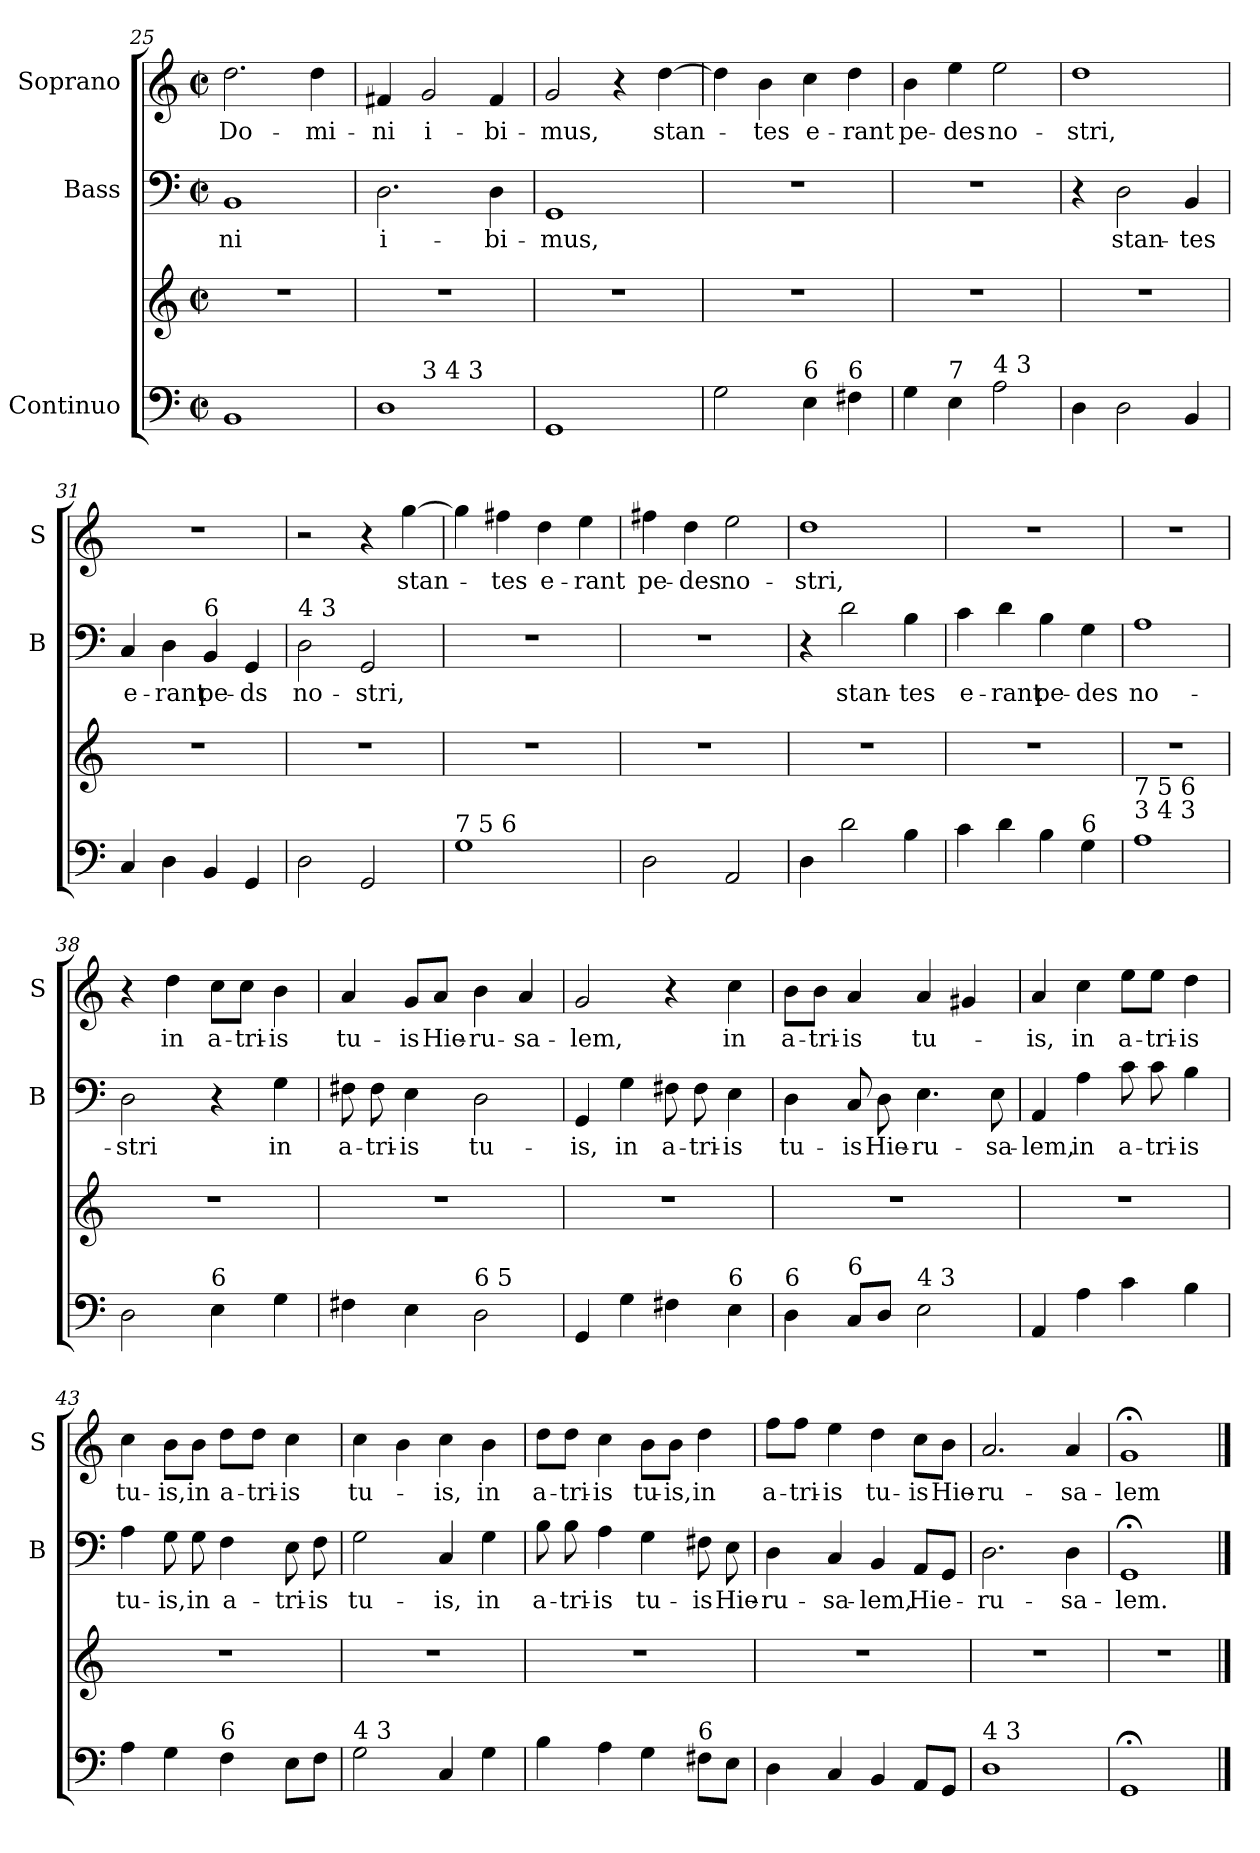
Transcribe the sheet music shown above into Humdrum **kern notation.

**kern	**kern	**kern	**text	**kern	**text
*part3	*part3	*part2	*part2	*part1	*part1
*staff4	*staff3	*staff2	*staff2	*staff1	*staff1
*I"Continuo	*	*I"Bass	*	*I"Soprano	*
*	*	*I'B	*	*I'S	*
!!LO:LB:g=z
*clefF4	*clefG2	*clefF4	*	*clefG2	*
*k[]	*k[]	*k[]	*	*k[]	*
*C:	*C:	*C:	*	*C:	*
*M2/2	*M2/2	*M2/2	*	*M2/2	*
*met(c|)	*met(c|)	*met(c|)	*	*met(c|)	*
=25	=25	=25	=25	=25	=25
!	!	!	!LO:LY:b	!	!LO:LY:b
1BB	1r	1BB	-ni	2.dd\	Do-
!	!	!	!	!	!LO:LY:b
.	.	.	.	4dd\	-mi-
=26	=26	=26	=26	=26	=26
!	!	!	!LO:LY:b	!	!LO:LY:b
*^	*	*	*	*	*
1D	4ryy	1r	2.D\	i-	4f#X/	-ni
!	!LO:TX:a:t=3  4  3	!	!	!	!	!
!	!	!	!	!	!	!LO:LY:b
.	2.ryy	.	.	.	2g/	i-
!	!	!	!	!LO:LY:b	!	!LO:LY:b
.	.	.	4D\	-bi-	4f#/	-bi-
=27	=27	=27	=27	=27	=27	=27
!	!	!	!	!LO:LY:b	!	!LO:LY:b
*v	*v	*	*	*	*	*
1GG	1r	1GG	-mus,	2g/	-mus,
.	.	.	.	4r	.
!	!	!	!	!	!LO:LY:b
.	.	.	.	[4dd\	stan-
=28	=28	=28	=28	=28	=28
2G\	1r	1r	.	4dd\]	.
!	!	!	!	!	!LO:LY:b
.	.	.	.	4b\	-tes
!LO:TX:a:t=6	!	!	!	!	!
!	!	!	!	!	!LO:LY:b
4E\	.	.	.	4cc\	e-
!LO:TX:a:t=6	!	!	!	!	!
!	!	!	!	!	!LO:LY:b
4F#X\	.	.	.	4dd\	-rant
=29	=29	=29	=29	=29	=29
!	!	!	!	!	!LO:LY:b
4G\	1r	1r	.	4b\	pe-
!LO:TX:a:t=7	!	!	!	!	!
!	!	!	!	!	!LO:LY:b
4E\	.	.	.	4ee\	-des
!LO:TX:a:t=4  3	!	!	!	!	!
!	!	!	!	!	!LO:LY:b
2A\	.	.	.	2ee\	no-
=30	=30	=30	=30	=30	=30
!	!	!	!	!	!LO:LY:b
4D\	1r	4r	.	1dd	-stri,
!	!	!	!LO:LY:b	!	!
2D\	.	2D\	stan-	.	.
!	!	!	!LO:LY:b	!	!
4BB/	.	4BB/	-tes	.	.
!!LO:LB:g=z
=31	=31	=31	=31	=31	=31
!	!	!	!LO:LY:b	!	!
4C/	1r	4C/	e-	1r	.
!	!	!	!LO:LY:b	!	!
4D\	.	4D\	-rant	.	.
!	!	!LO:TX:a:t=6	!	!	!
!	!	!	!LO:LY:b	!	!
4BB/	.	4BB/	pe-	.	.
!	!	!	!LO:LY:b	!	!
4GG/	.	4GG/	-ds	.	.
=32	=32	=32	=32	=32	=32
!	!	!LO:TX:a:t=4  3	!	!	!
!	!	!	!LO:LY:b	!	!
2D\	1r	2D\	no-	2r	.
!	!	!	!LO:LY:b	!	!
2GG/	.	2GG/	-stri,	4r	.
!	!	!	!	!	!LO:LY:b
.	.	.	.	[4gg\	stan-
=33	=33	=33	=33	=33	=33
!LO:TX:a:t=7  5  6	!	!	!	!	!
1G	1r	1r	.	4gg\]	.
!	!	!	!	!	!LO:LY:b
.	.	.	.	4ff#X\	-tes
!	!	!	!	!	!LO:LY:b
.	.	.	.	4dd\	e-
!	!	!	!	!	!LO:LY:b
.	.	.	.	4ee\	-rant
=34	=34	=34	=34	=34	=34
!	!	!	!	!	!LO:LY:b
2D\	1r	1r	.	4ff#X\	pe-
!	!	!	!	!	!LO:LY:b
.	.	.	.	4dd\	-des
!	!	!	!	!	!LO:LY:b
2AA/	.	.	.	2ee\	no-
=35	=35	=35	=35	=35	=35
!	!	!	!	!	!LO:LY:b
4D\	1r	4r	.	1dd	-stri,
!	!	!	!LO:LY:b	!	!
2d\	.	2d\	stan-	.	.
!	!	!	!LO:LY:b	!	!
4B\	.	4B\	-tes	.	.
!!LO:PB:g=z
=36	=36	=36	=36	=36	=36
!	!	!	!LO:LY:b	!	!
4c\	1r	4c\	e-	1r	.
!	!	!	!LO:LY:b	!	!
4d\	.	4d\	-rant	.	.
!	!	!	!LO:LY:b	!	!
4B\	.	4B\	pe-	.	.
!LO:TX:a:t=6	!	!	!	!	!
!	!	!	!LO:LY:b	!	!
4G\	.	4G\	-des	.	.
=37	=37	=37	=37	=37	=37
!	!LO:TX:b:t=7  5  6\n3  4  3	!	!	!	!
!	!	!	!LO:LY:b	!	!
1A	1r	1A	no-	1r	.
=38	=38	=38	=38	=38	=38
!	!	!	!LO:LY:b	!	!
2D\	1r	2D\	-stri	4r	.
!	!	!	!	!	!LO:LY:b
.	.	.	.	4dd\	in
!LO:TX:a:t=6	!	!	!	!	!
!	!	!	!	!	!LO:LY:b
4E\	.	4r	.	8cc\L	a-
!	!	!	!	!	!LO:LY:b
.	.	.	.	8cc\J	-tri-
!	!	!	!LO:LY:b	!	!LO:LY:b
4G\	.	4G\	in	4b\	-is
=39	=39	=39	=39	=39	=39
!	!	!	!LO:LY:b	!	!LO:LY:b
4F#X\	1r	8F#X\	a-	4a/	tu-
!	!	!	!LO:LY:b	!	!
.	.	8F#\	-tri-	.	.
!	!	!	!LO:LY:b	!	!LO:LY:b
4E\	.	4E\	-is	8g/L	-is
!	!	!	!	!	!LO:LY:b
.	.	.	.	8a/J	Hie-
!LO:TX:a:t=6  5	!	!	!	!	!
!	!	!	!LO:LY:b	!	!LO:LY:b
2D\	.	2D\	tu-	4b\	-ru-
!	!	!	!	!	!LO:LY:b
.	.	.	.	4a/	-sa-
=40	=40	=40	=40	=40	=40
!	!	!	!LO:LY:b	!	!LO:LY:b
4GG/	1r	4GG/	-is,	2g/	-lem,
!	!	!	!LO:LY:b	!	!
4G\	.	4G\	in	.	.
!	!	!	!LO:LY:b	!	!
4F#X\	.	8F#X\	a-	4r	.
!	!	!	!LO:LY:b	!	!
.	.	8F#\	-tri-	.	.
!LO:TX:a:t=6	!	!	!	!	!
!	!	!	!LO:LY:b	!	!LO:LY:b
4E\	.	4E\	-is	4cc\	in
!!LO:LB:g=z
=41	=41	=41	=41	=41	=41
!LO:TX:a:t=6	!	!	!	!	!
!	!	!	!LO:LY:b	!	!LO:LY:b
4D\	1r	4D\	tu-	8b\L	a-
!	!	!	!	!	!LO:LY:b
.	.	.	.	8b\J	-tri-
!LO:TX:a:t=6	!	!	!	!	!
!	!	!	!LO:LY:b	!	!LO:LY:b
8C/L	.	8C/	-is	4a/	-is
!	!	!	!LO:LY:b	!	!
8D/J	.	8D\	Hie-	.	.
!LO:TX:a:t=4   3	!	!	!	!	!
!	!	!	!LO:LY:b	!	!LO:LY:b
2E\	.	4.E\	-ru-	4a/	tu-
.	.	.	.	4g#X/	.
!	!	!	!LO:LY:b	!	!
.	.	8E\	-sa-	.	.
=42	=42	=42	=42	=42	=42
!	!	!	!LO:LY:b	!	!LO:LY:b
4AA/	1r	4AA/	-lem,	4a/	-is,
!	!	!	!LO:LY:b	!	!LO:LY:b
4A\	.	4A\	in	4cc\	in
!	!	!	!LO:LY:b	!	!LO:LY:b
4c\	.	8c\	a-	8ee\L	a-
!	!	!	!LO:LY:b	!	!LO:LY:b
.	.	8c\	-tri-	8ee\J	-tri-
!	!	!	!LO:LY:b	!	!LO:LY:b
4B\	.	4B\	-is	4dd\	-is
=43	=43	=43	=43	=43	=43
!	!	!	!LO:LY:b	!	!LO:LY:b
4A\	1r	4A\	tu-	4cc\	tu-
!	!	!	!LO:LY:b	!	!LO:LY:b
4G\	.	8G\	-is,	8b\L	-is,
!	!	!	!LO:LY:b	!	!LO:LY:b
.	.	8G\	in	8b\J	in
!LO:TX:a:t=6	!	!	!	!	!
!	!	!	!LO:LY:b	!	!LO:LY:b
4F\	.	4F\	a-	8dd\L	a-
!	!	!	!	!	!LO:LY:b
.	.	.	.	8dd\J	-tri-
!	!	!	!LO:LY:b	!	!LO:LY:b
8E\L	.	8E\	-tri-	4cc\	-is
!	!	!	!LO:LY:b	!	!
8F\J	.	8F\	-is	.	.
=44	=44	=44	=44	=44	=44
!LO:TX:a:t=4  3	!	!	!	!	!
!	!	!	!LO:LY:b	!	!LO:LY:b
2G\	1r	2G\	tu-	4cc\	tu-
.	.	.	.	4b\	.
!	!	!	!LO:LY:b	!	!LO:LY:b
4C/	.	4C/	-is,	4cc\	-is,
!	!	!	!LO:LY:b	!	!LO:LY:b
4G\	.	4G\	in	4b\	in
!!LO:LB:g=z
=45	=45	=45	=45	=45	=45
!	!	!	!LO:LY:b	!	!LO:LY:b
4B\	1r	8B\	a-	8dd\L	a-
!	!	!	!LO:LY:b	!	!LO:LY:b
.	.	8B\	-tri-	8dd\J	-tri-
!	!	!	!LO:LY:b	!	!LO:LY:b
4A\	.	4A\	-is	4cc\	-is
!	!	!	!LO:LY:b	!	!LO:LY:b
4G\	.	4G\	tu-	8b\L	tu-
!	!	!	!	!	!LO:LY:b
.	.	.	.	8b\J	-is,
!LO:TX:a:t=6	!	!	!	!	!
!	!	!	!LO:LY:b	!	!LO:LY:b
8F#X\L	.	8F#X\	-is	4dd\	in
!	!	!	!LO:LY:b	!	!
8E\J	.	8E\	Hie-	.	.
=46	=46	=46	=46	=46	=46
!	!	!	!LO:LY:b	!	!LO:LY:b
4D\	1r	4D\	-ru-	8ff\L	a-
!	!	!	!	!	!LO:LY:b
.	.	.	.	8ff\J	-tri-
!	!	!	!LO:LY:b	!	!LO:LY:b
4C/	.	4C/	-sa-	4ee\	-is
!	!	!	!LO:LY:b	!	!LO:LY:b
4BB/	.	4BB/	-lem,	4dd\	tu-
!	!	!	!LO:LY:b	!	!LO:LY:b
8AA/L	.	8AA/L	Hie-	8cc\L	-is
!	!	!	!	!	!LO:LY:b
8GG/J	.	8GG/J	.	8b\J	Hie-
=47	=47	=47	=47	=47	=47
!LO:TX:a:t=4  3	!	!	!	!	!
!	!	!	!LO:LY:b	!	!LO:LY:b
1D	1r	2.D\	-ru-	2.a/	-ru-
!	!	!	!LO:LY:b	!	!LO:LY:b
.	.	4D\	-sa-	4a/	-sa-
=48	=48	=48	=48	=48	=48
!	!	!	!LO:LY:b	!	!LO:LY:b
1GG;<	1r	1GG;<	-lem.	1g;<	-lem
==	==	==	==	==	==
*-	*-	*-	*-	*-	*-
